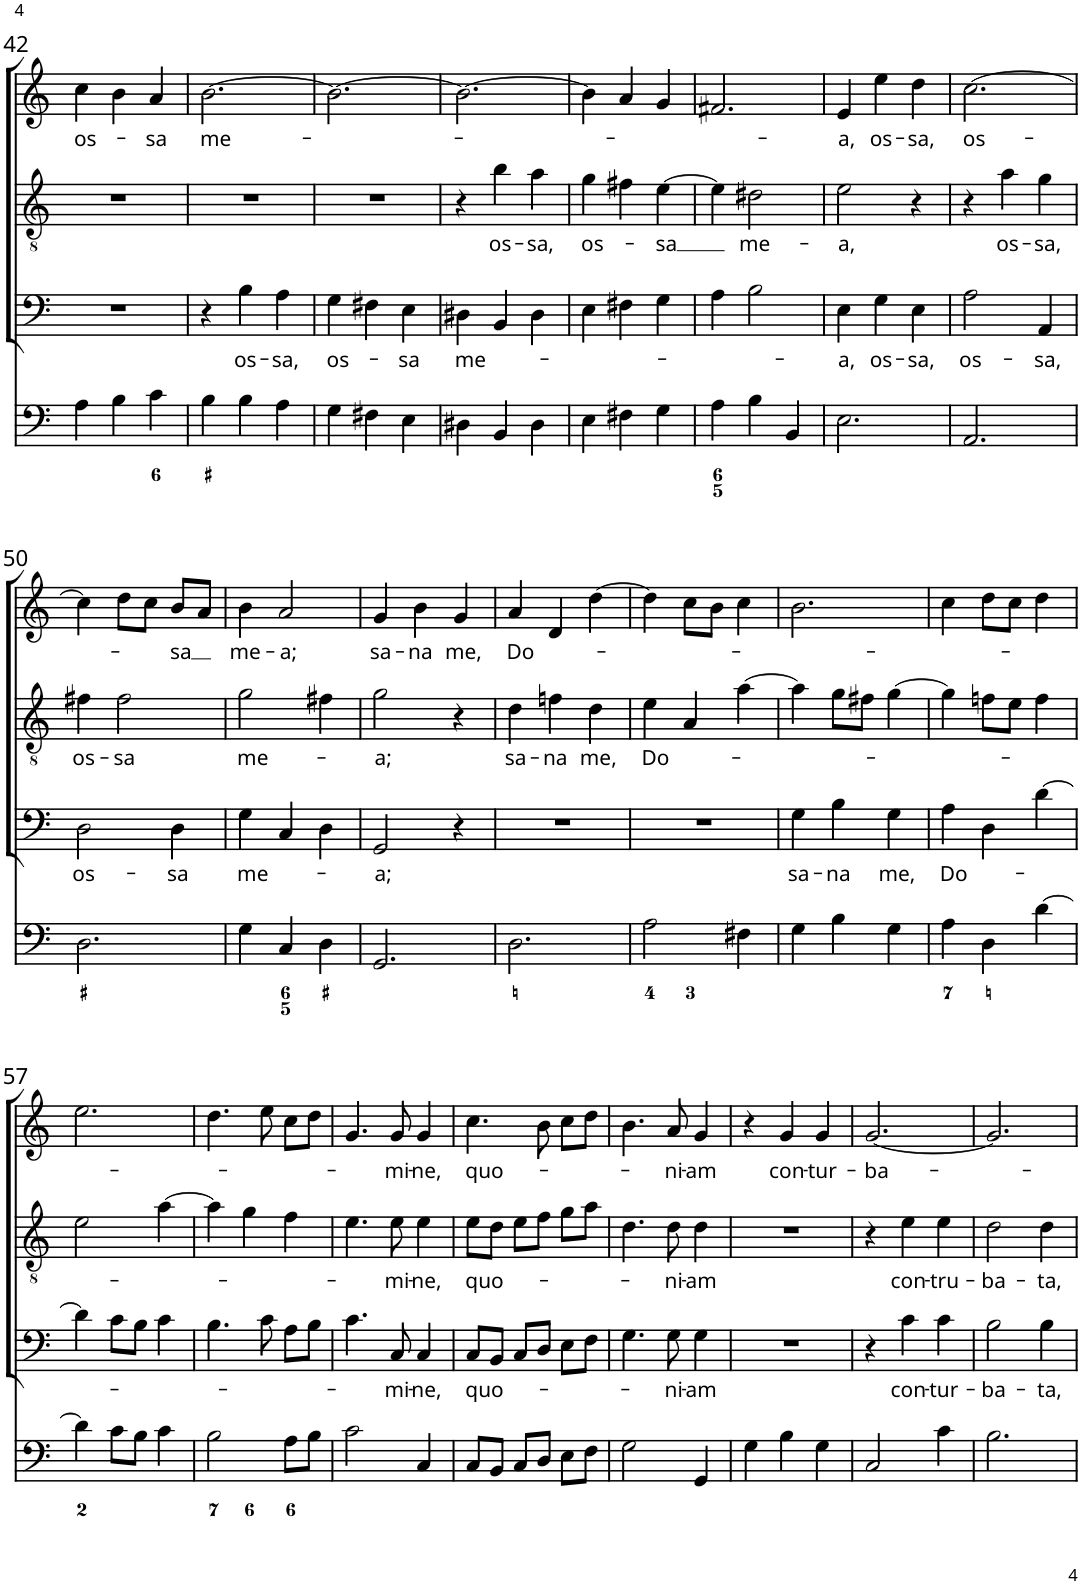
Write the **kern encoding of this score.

**kern	**kern	**text	**kern	**text	**kern	**text
*part4	*part3	*part3	*part2	*part2	*part1	*part1
*staff4	*staff3	*staff3	*staff2	*staff2	*staff1	*staff1
*I"Organo	*I"Basso	*	*I"Alto	*	*I"Canto	*
!!LO:PB:g=z
*clefF4	*clefF4	*	*clefGv2	*	*clefG2	*
*k[]	*k[]	*	*k[]	*	*k[]	*
*M3/4	*M3/4	*	*M3/4	*	*M3/4	*
=42	=42	=42	=42	=42	=42	=42
!	!	!	!	!	!	!LO:LY:b
4A\	2.r	.	2.r	.	4cc\	os-
4B\	.	.	.	.	4b\	.
!	!	!	!	!	!	!LO:LY:b
4c\	.	.	.	.	4a/	-sa
=43	=43	=43	=43	=43	=43	=43
!	!	!	!	!	!	!LO:LY:b
4B\	4r	.	2.r	.	[2.b\	me-
!	!	!LO:LY:b	!	!	!	!
4B\	4B\	os-	.	.	.	.
!	!	!LO:LY:b	!	!	!	!
4A\	4A\	-sa,	.	.	.	.
=44	=44	=44	=44	=44	=44	=44
!	!	!LO:LY:b	!	!	!	!
4G\	4G\	os-	2.r	.	2.b\_	.
4F#X\	4F#X\	.	.	.	.	.
!	!	!LO:LY:b	!	!	!	!
4E\	4E\	-sa	.	.	.	.
=45	=45	=45	=45	=45	=45	=45
!	!	!LO:LY:b	!	!	!	!
4D#X\	4D#X\	me-	4r	.	2.b\_	.
!	!	!	!	!LO:LY:b	!	!
4BB/	4BB/	.	4b\	os-	.	.
!	!	!	!	!LO:LY:b	!	!
4D#\	4D#\	.	4a\	-sa,	.	.
=46	=46	=46	=46	=46	=46	=46
!	!	!	!	!LO:LY:b	!	!
4E\	4E\	.	4g\	os-	4b\]	.
4F#X\	4F#X\	.	4f#X\	.	4a/	.
!	!	!	!	!LO:LY:b	!	!
4G\	4G\	.	[4e\	-sa	4g/	.
=47	=47	=47	=47	=47	=47	=47
4A\	4A\	.	4e\]	.	2.f#X/	.
!	!	!	!	!LO:LY:b	!	!
4B\	2B\	.	2d#X\	me-	.	.
4BB/	.	.	.	.	.	.
=48	=48	=48	=48	=48	=48	=48
!	!	!LO:LY:b	!	!LO:LY:b	!	!LO:LY:b
2.E\	4E\	a,	2e\	-a,	4e/	-a,
!	!	!LO:LY:b	!	!	!	!LO:LY:b
.	4G\	os-	.	.	4ee\	os-
!	!	!LO:LY:b	!	!	!	!LO:LY:b
.	4E\	-sa,	4r	.	4dd\	-sa,
=49	=49	=49	=49	=49	=49	=49
!	!	!LO:LY:b	!	!	!	!LO:LY:b
2.AA/	2A\	os-	4r	.	[2.cc\	os-
!	!	!	!	!LO:LY:b	!	!
.	.	.	4a\	os-	.	.
!	!	!LO:LY:b	!	!LO:LY:b	!	!
.	4AA/	-sa,	4g\	-sa,	.	.
!!LO:LB:g=z
=50	=50	=50	=50	=50	=50	=50
!	!	!LO:LY:b	!	!LO:LY:b	!	!
2.D\	2D\	os-	4f#X\	os-	4cc\]	.
!	!	!	!	!LO:LY:b	!	!
.	.	.	2f#\	-sa	8dd\L	.
.	.	.	.	.	8cc\J	.
!	!	!LO:LY:b	!	!	!	!LO:LY:b
.	4D\	-sa	.	.	8b/L	-sa
.	.	.	.	.	8a/J	.
=51	=51	=51	=51	=51	=51	=51
!	!	!LO:LY:b	!	!LO:LY:b	!	!LO:LY:b
4G\	4G\	me-	2g\	me-	4b\	me-
!	!	!	!	!	!	!LO:LY:b
4C/	4C/	.	.	.	2a/	-a;
4D\	4D\	.	4f#X\	.	.	.
=52	=52	=52	=52	=52	=52	=52
!	!	!LO:LY:b	!	!LO:LY:b	!	!LO:LY:b
2.GG/	2GG/	-a;	2g\	-a;	4g/	sa-
!	!	!	!	!	!	!LO:LY:b
.	.	.	.	.	4b\	-na
!	!	!	!	!	!	!LO:LY:b
.	4r	.	4r	.	4g/	me,
=53	=53	=53	=53	=53	=53	=53
!	!	!	!	!LO:LY:b	!	!LO:LY:b
2.D\	2.r	.	4d\	sa-	4a/	Do-
!	!	!	!	!LO:LY:b	!	!
.	.	.	4fn\	-na	4d/	.
!	!	!	!	!LO:LY:b	!	!
.	.	.	4d\	me,	[4dd\	.
=54	=54	=54	=54	=54	=54	=54
!	!	!	!	!LO:LY:b	!	!
2A\	2.r	.	4e\	Do-	4dd\]	.
.	.	.	4A/	.	8cc\L	.
.	.	.	.	.	8b\J	.
4F#X\	.	.	[4a\	.	4cc\	.
=55	=55	=55	=55	=55	=55	=55
!	!	!LO:LY:b	!	!	!	!
4G\	4G\	sa-	4a\]	.	2.b\	.
!	!	!LO:LY:b	!	!	!	!
4B\	4B\	-na	8g\L	.	.	.
.	.	.	8f#X\J	.	.	.
!	!	!LO:LY:b	!	!	!	!
4G\	4G\	me,	[4g\	.	.	.
=56	=56	=56	=56	=56	=56	=56
!	!	!LO:LY:b	!	!	!	!
4A\	4A\	Do-	4g\]	.	4cc\	.
4D\	4D\	.	8fn\L	.	8dd\L	.
.	.	.	8e\J	.	8cc\J	.
[4d\	[4d\	.	4f\	.	4dd\	.
!!LO:LB:g=z
=57	=57	=57	=57	=57	=57	=57
4d\]	4d\]	.	2e\	.	2.ee\	.
8c\L	8c\L	.	.	.	.	.
8B\J	8B\J	.	.	.	.	.
4c\	4c\	.	[4a\	.	.	.
=58	=58	=58	=58	=58	=58	=58
2B\	4.B\	.	4a\]	.	4.dd\	.
.	.	.	4g\	.	.	.
.	8c\	.	.	.	8ee\	.
8A\L	8A\L	.	4f\	.	8cc\L	.
8B\J	8B\J	.	.	.	8dd\J	.
=59	=59	=59	=59	=59	=59	=59
2c\	4.c\	.	4.e\	.	4.g/	.
!	!	!LO:LY:b	!	!LO:LY:b	!	!LO:LY:b
.	8C/	-mi-	8e\	-mi-	8g/	-mi-
!	!	!LO:LY:b	!	!LO:LY:b	!	!LO:LY:b
4C/	4C/	-ne,	4e\	-ne,	4g/	-ne,
=60	=60	=60	=60	=60	=60	=60
!	!	!LO:LY:b	!	!LO:LY:b	!	!LO:LY:b
8C/L	8C/L	quo-	8e\L	quo-	4.cc\	quo-
8BB/J	8BB/J	.	8d\J	.	.	.
8C/L	8C/L	.	8e\L	.	.	.
8D/J	8D/J	.	8f\J	.	8b\	.
8E\L	8E\L	.	8g\L	.	8cc\L	.
8F\J	8F\J	.	8a\J	.	8dd\J	.
=61	=61	=61	=61	=61	=61	=61
2G\	4.G\	.	4.d\	.	4.b\	.
!	!	!LO:LY:b	!	!LO:LY:b	!	!LO:LY:b
.	8G\	-ni-	8d\	-ni-	8a/	-ni-
!	!	!LO:LY:b	!	!LO:LY:b	!	!LO:LY:b
4GG/	4G\	-am	4d\	-am	4g/	-am
=62	=62	=62	=62	=62	=62	=62
4G\	2.r	.	2.r	.	4r	.
!	!	!	!	!	!	!LO:LY:b
4B\	.	.	.	.	4g/	con-
!	!	!	!	!	!	!LO:LY:b
4G\	.	.	.	.	4g/	-tur-
=63	=63	=63	=63	=63	=63	=63
!	!	!	!	!	!	!LO:LY:b
2C/	4r	.	4r	.	[2.g/	-ba-
!	!	!LO:LY:b	!	!LO:LY:b	!	!
.	4c\	con-	4e\	con-	.	.
!	!	!LO:LY:b	!	!LO:LY:b	!	!
4c\	4c\	-tur-	4e\	-tru-	.	.
=64	=64	=64	=64	=64	=64	=64
!	!	!LO:LY:b	!	!LO:LY:b	!	!
2.B\	2B\	-ba-	2d\	-ba-	2.g/]	.
!	!	!LO:LY:b	!	!LO:LY:b	!	!
.	4B\	-ta,	4d\	-ta,	.	.
=	=	=	=	=	=	=
*-	*-	*-	*-	*-	*-	*-
